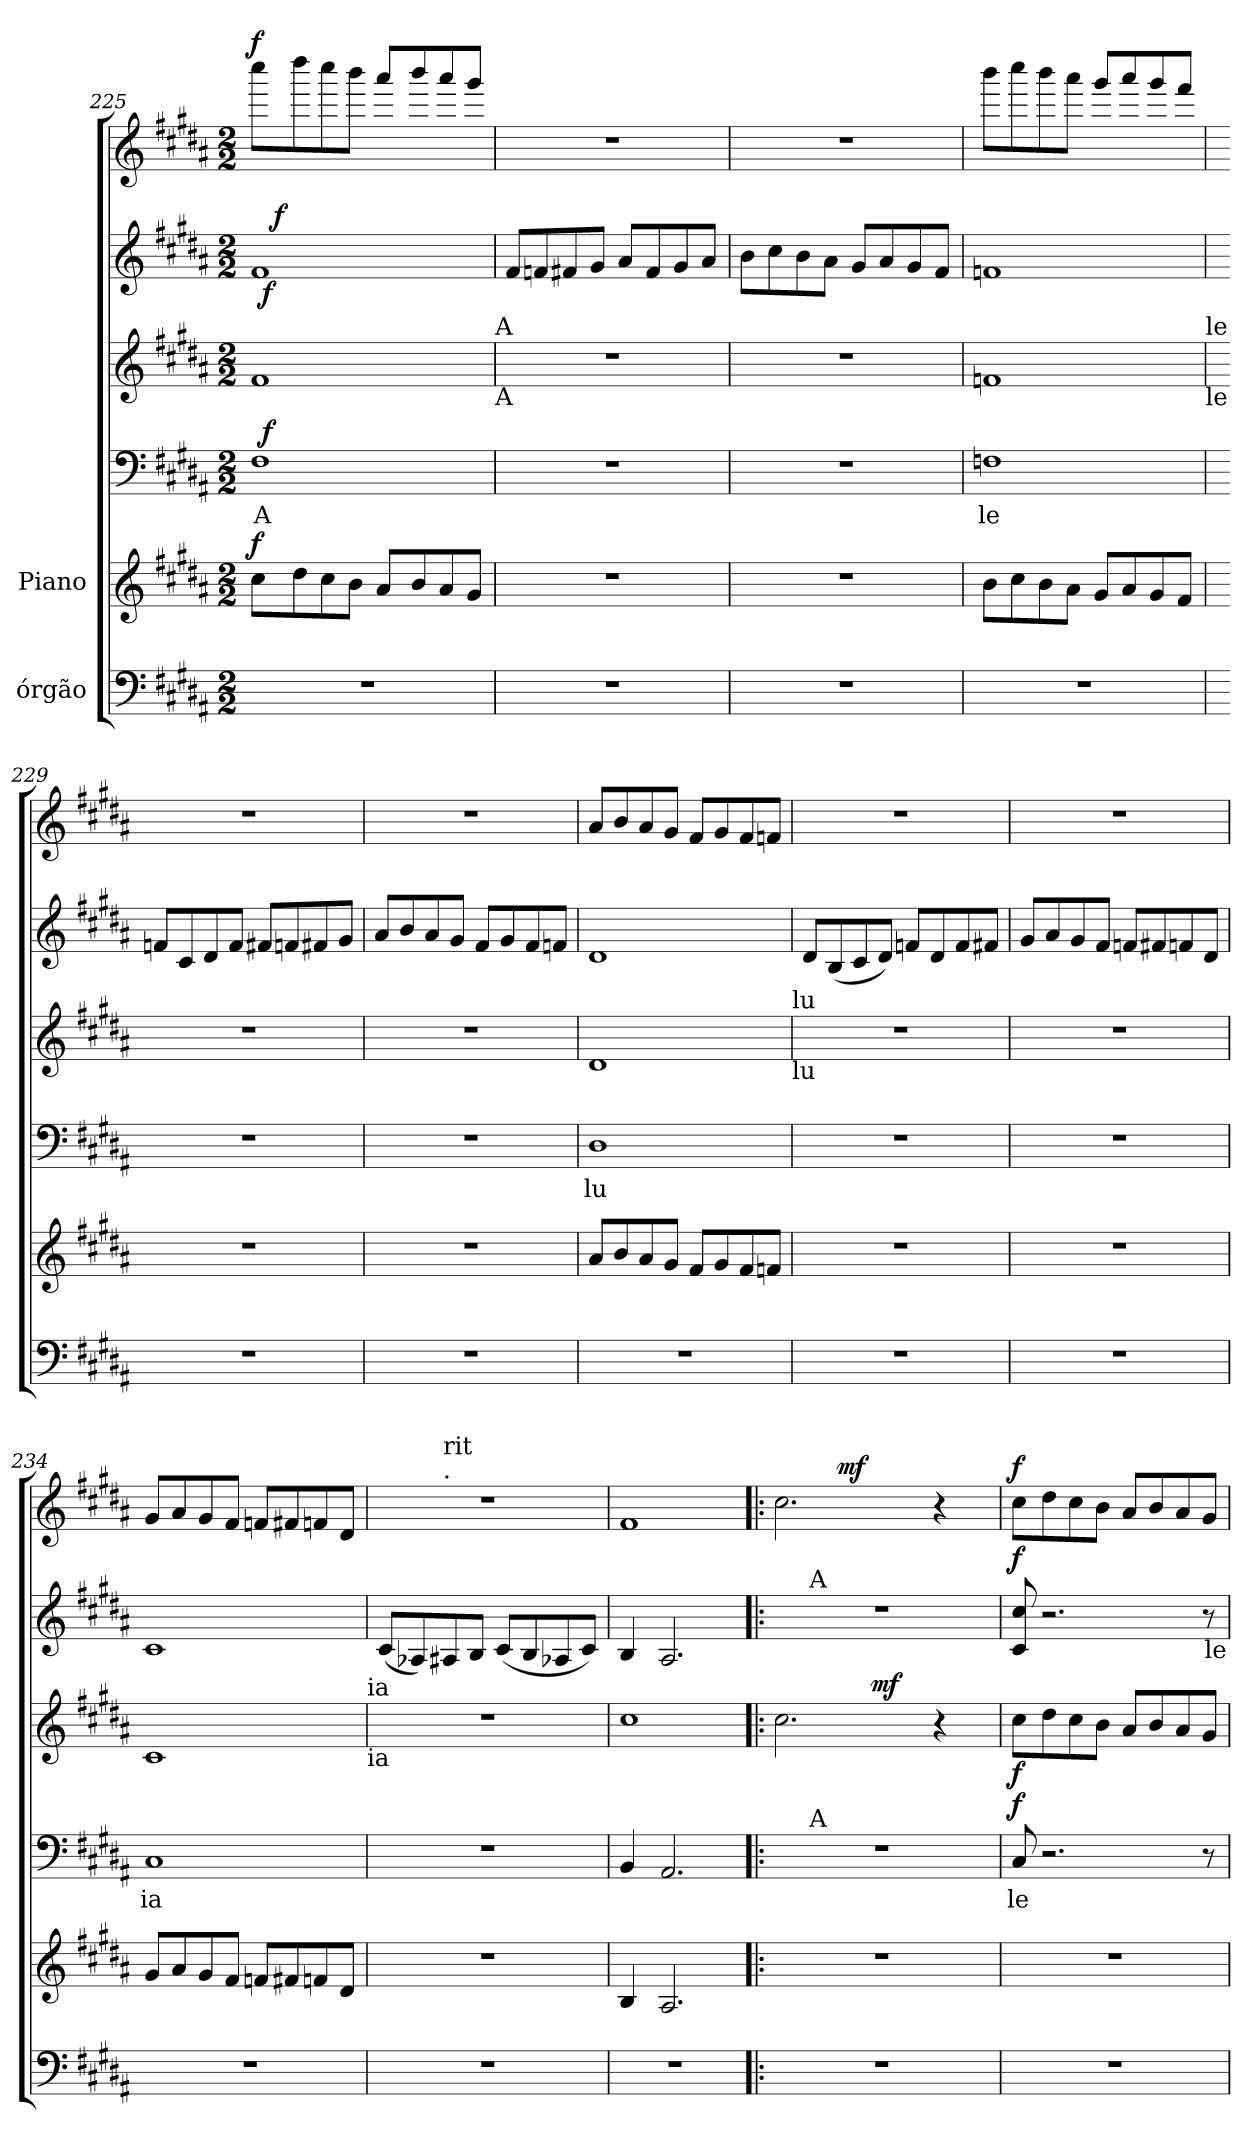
**kern	**kern	**dynam	**kern	**text	**dynam	**kern	**dynam	**kern	**dynam	**kern	**dynam
*part6	*part5	*part5	*part4	*part4	*part4	*part3	*part3	*part2	*part2	*part1	*part1
*staff6	*staff5	*staff5	*staff4	*staff4	*staff4	*staff3	*staff3	*staff2	*staff2	*staff1	*staff1
*I"órgão	*I"Piano	*	*	*	*	*	*	*	*	*	*
!!LO:PB:g=z
*clefF4	*clefG2	*	*clefF4	*	*	*clefG2	*	*clefG2	*	*clefG2	*
*k[f#c#g#d#a#]	*k[f#c#g#d#a#]	*	*k[f#c#g#d#a#]	*	*	*k[f#c#g#d#a#]	*	*k[f#c#g#d#a#]	*	*k[f#c#g#d#a#]	*
*B:	*B:	*	*B:	*	*	*B:	*	*B:	*	*B:	*
*M2/2	*M2/2	*	*M2/2	*	*	*M2/2	*	*M2/2	*	*M2/2	*
=225	=225	=225	=225	=225	=225	=225	=225	=225	=225	=225	=225
!	!	!LO:DY:a	!	!LO:LY:b	!	!	!	!	!	!	!LO:DY:a
*	*	*	*^	*	*	*	*	*^	*	*	*
*	*	*	*	*	*	*	*	*	*	*^	*	*	*
1r	8cc#\L	f	1F#	32ryy	A	.	1f#	.	1f#	32ryy	16ryy	.	8cccc#\L	f
!	!	!	!	!	!	!LO:DY:a	!	!	!	!	!	!LO:DY:b	!	!
.	.	.	.	2ryy	.	f	.	.	.	2ryy	.	f	.	.
!	!	!	!	!	!	!	!	!	!	!	!	!LO:DY:a	!	!
.	.	.	.	.	.	.	.	.	.	.	2...ryy	f	.	.
.	8dd#\	.	.	.	.	.	.	.	.	.	.	.	8dddd#\	.
.	8cc#\	.	.	.	.	.	.	.	.	.	.	.	8cccc#\	.
.	8b\J	.	.	.	.	.	.	.	.	.	.	.	8bbb\J	.
.	8a#/L	.	.	.	.	.	.	.	.	.	.	.	8aaa#/L	.
.	.	.	.	4...ryy	.	.	.	.	.	4...ryy	.	.	.	.
.	8b/	.	.	.	.	.	.	.	.	.	.	.	8bbb/	.
.	8a#/	.	.	.	.	.	.	.	.	.	.	.	8aaa#/	.
.	8g#/J	.	.	.	.	.	.	.	.	.	.	.	8ggg#/J	.
!	!	!	!	!	!	!	!LO:TX:a:t=A	!	!	!	!	!	!	!
!	!	!	!	!	!	!	!LO:TX:b:t=A	!	!	!	!	!	!	!
*	*	*	*v	*v	*	*	*	*	*v	*v	*v	*	*	*
=226	=226	=226	=226	=226	=226	=226	=226	=226	=226	=226	=226
1r	1r	.	1r	.	.	1r	.	8f#/L	.	1r	.
.	.	.	.	.	.	.	.	8fn/	.	.	.
.	.	.	.	.	.	.	.	8f#X/	.	.	.
.	.	.	.	.	.	.	.	8g#/J	.	.	.
.	.	.	.	.	.	.	.	8a#/L	.	.	.
.	.	.	.	.	.	.	.	8f#/	.	.	.
.	.	.	.	.	.	.	.	8g#/	.	.	.
.	.	.	.	.	.	.	.	8a#/J	.	.	.
=227	=227	=227	=227	=227	=227	=227	=227	=227	=227	=227	=227
1r	1r	.	1r	.	.	1r	.	8b\L	.	1r	.
.	.	.	.	.	.	.	.	8cc#\	.	.	.
.	.	.	.	.	.	.	.	8b\	.	.	.
.	.	.	.	.	.	.	.	8a#\J	.	.	.
.	.	.	.	.	.	.	.	8g#/L	.	.	.
.	.	.	.	.	.	.	.	8a#/	.	.	.
.	.	.	.	.	.	.	.	8g#/	.	.	.
.	.	.	.	.	.	.	.	8f#/J	.	.	.
=228	=228	=228	=228	=228	=228	=228	=228	=228	=228	=228	=228
!	!	!	!	!LO:LY:b	!	!	!	!	!	!	!
1r	8b\L	.	1Fn	le	.	1fn	.	1fn	.	8bbb\L	.
.	8cc#\	.	.	.	.	.	.	.	.	8cccc#\	.
.	8b\	.	.	.	.	.	.	.	.	8bbb\	.
.	8a#\J	.	.	.	.	.	.	.	.	8aaa#\J	.
.	8g#/L	.	.	.	.	.	.	.	.	8ggg#/L	.
.	8a#/	.	.	.	.	.	.	.	.	8aaa#/	.
.	8g#/	.	.	.	.	.	.	.	.	8ggg#/	.
.	8f#/J	.	.	.	.	.	.	.	.	8fff#/J	.
!	!	!	!	!	!	!LO:TX:a:t=le	!	!	!	!	!
!	!	!	!	!	!	!LO:TX:b:t=le	!	!	!	!	!
!!LO:PB:g=z
=229	=229	=229	=229	=229	=229	=229	=229	=229	=229	=229	=229
1r	1r	.	1r	.	.	1r	.	8fn/L	.	1r	.
.	.	.	.	.	.	.	.	8c#/	.	.	.
.	.	.	.	.	.	.	.	8d#/	.	.	.
.	.	.	.	.	.	.	.	8f/J	.	.	.
.	.	.	.	.	.	.	.	8f#X/L	.	.	.
.	.	.	.	.	.	.	.	8fn/	.	.	.
.	.	.	.	.	.	.	.	8f#X/	.	.	.
.	.	.	.	.	.	.	.	8g#/J	.	.	.
=230	=230	=230	=230	=230	=230	=230	=230	=230	=230	=230	=230
1r	1r	.	1r	.	.	1r	.	8a#/L	.	1r	.
.	.	.	.	.	.	.	.	8b/	.	.	.
.	.	.	.	.	.	.	.	8a#/	.	.	.
.	.	.	.	.	.	.	.	8g#/J	.	.	.
.	.	.	.	.	.	.	.	8f#/L	.	.	.
.	.	.	.	.	.	.	.	8g#/	.	.	.
.	.	.	.	.	.	.	.	8f#/	.	.	.
.	.	.	.	.	.	.	.	8fn/J	.	.	.
=231	=231	=231	=231	=231	=231	=231	=231	=231	=231	=231	=231
!	!	!	!	!LO:LY:b	!	!	!	!	!	!	!
1r	8a#/L	.	1D#	lu	.	1d#	.	1d#	.	8a#/L	.
.	8b/	.	.	.	.	.	.	.	.	8b/	.
.	8a#/	.	.	.	.	.	.	.	.	8a#/	.
.	8g#/J	.	.	.	.	.	.	.	.	8g#/J	.
.	8f#/L	.	.	.	.	.	.	.	.	8f#/L	.
.	8g#/	.	.	.	.	.	.	.	.	8g#/	.
.	8f#/	.	.	.	.	.	.	.	.	8f#/	.
.	8fn/J	.	.	.	.	.	.	.	.	8fn/J	.
!	!	!	!	!	!	!LO:TX:a:t=lu	!	!	!	!	!
!	!	!	!	!	!	!LO:TX:b:t=lu	!	!	!	!	!
=232	=232	=232	=232	=232	=232	=232	=232	=232	=232	=232	=232
1r	1r	.	1r	.	.	1r	.	8d#/L	.	1r	.
.	.	.	.	.	.	.	.	(>8B/	.	.	.
.	.	.	.	.	.	.	.	8c#/	.	.	.
.	.	.	.	.	.	.	.	8d#/J)	.	.	.
.	.	.	.	.	.	.	.	8fn/L	.	.	.
.	.	.	.	.	.	.	.	8d#/	.	.	.
.	.	.	.	.	.	.	.	8f/	.	.	.
.	.	.	.	.	.	.	.	8f#X/J	.	.	.
!!LO:PB:g=z
=233	=233	=233	=233	=233	=233	=233	=233	=233	=233	=233	=233
1r	1r	.	1r	.	.	1r	.	8g#/L	.	1r	.
.	.	.	.	.	.	.	.	8a#/	.	.	.
.	.	.	.	.	.	.	.	8g#/	.	.	.
.	.	.	.	.	.	.	.	8f#/J	.	.	.
.	.	.	.	.	.	.	.	8fn/L	.	.	.
.	.	.	.	.	.	.	.	8f#X/	.	.	.
.	.	.	.	.	.	.	.	8fn/	.	.	.
.	.	.	.	.	.	.	.	8d#/J	.	.	.
=234	=234	=234	=234	=234	=234	=234	=234	=234	=234	=234	=234
!	!	!	!	!LO:LY:b	!	!	!	!	!	!	!
1r	8g#/L	.	1C#	ia	.	1c#	.	1c#	.	8g#/L	.
.	8a#/	.	.	.	.	.	.	.	.	8a#/	.
.	8g#/	.	.	.	.	.	.	.	.	8g#/	.
.	8f#/J	.	.	.	.	.	.	.	.	8f#/J	.
.	8fn/L	.	.	.	.	.	.	.	.	8fn/L	.
.	8f#X/	.	.	.	.	.	.	.	.	8f#X/	.
.	8fn/	.	.	.	.	.	.	.	.	8fn/	.
.	8d#/J	.	.	.	.	.	.	.	.	8d#/J	.
!	!	!	!	!	!	!LO:TX:a:t=ia	!	!	!	!	!
!	!	!	!	!	!	!LO:TX:b:t=ia	!	!	!	!	!
=235	=235	=235	=235	=235	=235	=235	=235	=235	=235	=235	=235
*	*	*	*	*	*	*	*	*	*	*^	*
1r	1r	.	1r	.	.	1r	.	(>8c#/L	.	1r	4ryy	.
.	.	.	.	.	.	.	.	8A-X/)	.	.	.	.
!	!	!	!	!	!	!	!	!	!	!	!LO:TX:a:t=.	!
!	!	!	!	!	!	!	!	!	!	!	!LO:TX:a:t=rit	!
.	.	.	.	.	.	.	.	8A#X/	.	.	2.ryy	.
.	.	.	.	.	.	.	.	8B/J	.	.	.	.
.	.	.	.	.	.	.	.	(>8c#/L	.	.	.	.
.	.	.	.	.	.	.	.	8B/	.	.	.	.
.	.	.	.	.	.	.	.	8A-X/	.	.	.	.
.	.	.	.	.	.	.	.	8c#/J)	.	.	.	.
*	*	*	*	*	*	*	*	*	*	*v	*v	*
=236	=236	=236	=236	=236	=236	=236	=236	=236	=236	=236	=236
1r	4B/	.	4BB/	.	.	1cc#	.	4B/	.	1f#	.
.	2.A#/	.	2.AA#/	.	.	.	.	2.A#/	.	.	.
!!LO:PB:g=z
=237!|:	=237!|:	=237!|:	=237!|:	=237!|:	=237!|:	=237!|:	=237!|:	=237!|:	=237!|:	=237!|:	=237!|:
*	*	*	*^	*	*	*^	*	*^	*	*^	*
1r	1r	.	1r	8.ryy	.	.	2.cc#\	4ryy	.	1r	8.ryy	.	2.cc#\	4ryy	.
!	!	!	!	!	!	!	!	!	!	!	!LO:TX:a:t=A	!	!	!	!
!	!	!	!	!LO:TX:a:t=A	!	!	!	!	!	!	!	!	!	!	!
.	.	.	.	2ryy	.	.	.	.	.	.	2ryy	.	.	.	.
.	.	.	.	.	.	.	.	8ryy	.	.	.	.	.	32ryy	.
!	!	!	!	!	!	!	!	!	!	!	!	!	!	!	!LO:DY:a
.	.	.	.	.	.	.	.	.	.	.	.	.	.	2ryy	mf
.	.	.	.	.	.	.	.	32ryy	.	.	.	.	.	.	.
!	!	!	!	!	!	!	!	!	!LO:DY:a	!	!	!	!	!	!
.	.	.	.	.	.	.	.	2ryy	mf	.	.	.	.	.	.
.	.	.	.	4ryy	.	.	.	.	.	.	4ryy	.	.	.	.
.	.	.	.	.	.	.	4r	.	.	.	.	.	4r	.	.
.	.	.	.	.	.	.	.	.	.	.	.	.	.	8..ryy	.
.	.	.	.	.	.	.	.	16.ryy	.	.	.	.	.	.	.
.	.	.	.	16ryy	.	.	.	.	.	.	16ryy	.	.	.	.
=238	=238	=238	=238	=238	=238	=238	=238	=238	=238	=238	=238	=238	=238	=238	=238
!	!	!	!	!	!LO:LY:b:rj	!LO:DY:a	!	!	!LO:DY:b	!	!	!LO:DY:a	!	!	!LO:DY:a
*	*	*	*v	*v	*	*	*	*	*	*v	*v	*	*v	*v	*
*	*	*	*	*	*	*v	*v	*	*	*	*	*
1r	1r	.	8C#/	le-	f	8cc#\L	f	8c#/ 8cc#/	f	8cc#\L	f
.	.	.	2.r	.	.	8dd#\	.	2.r	.	8dd#\	.
.	.	.	.	.	.	8cc#\	.	.	.	8cc#\	.
.	.	.	.	.	.	8b\J	.	.	.	8b\J	.
.	.	.	.	.	.	8a#/L	.	.	.	8a#/L	.
.	.	.	.	.	.	8b/	.	.	.	8b/	.
.	.	.	.	.	.	8a#/	.	.	.	8a#/	.
.	.	.	8r	.	.	8g#/J	.	8r	.	8g#/J	.
!	!	!	!	!	!	!	!	!LO:TX:b:t=le	!	!	!
=	=	=	=	=	=	=	=	=	=	=	=
*-	*-	*-	*-	*-	*-	*-	*-	*-	*-	*-	*-
